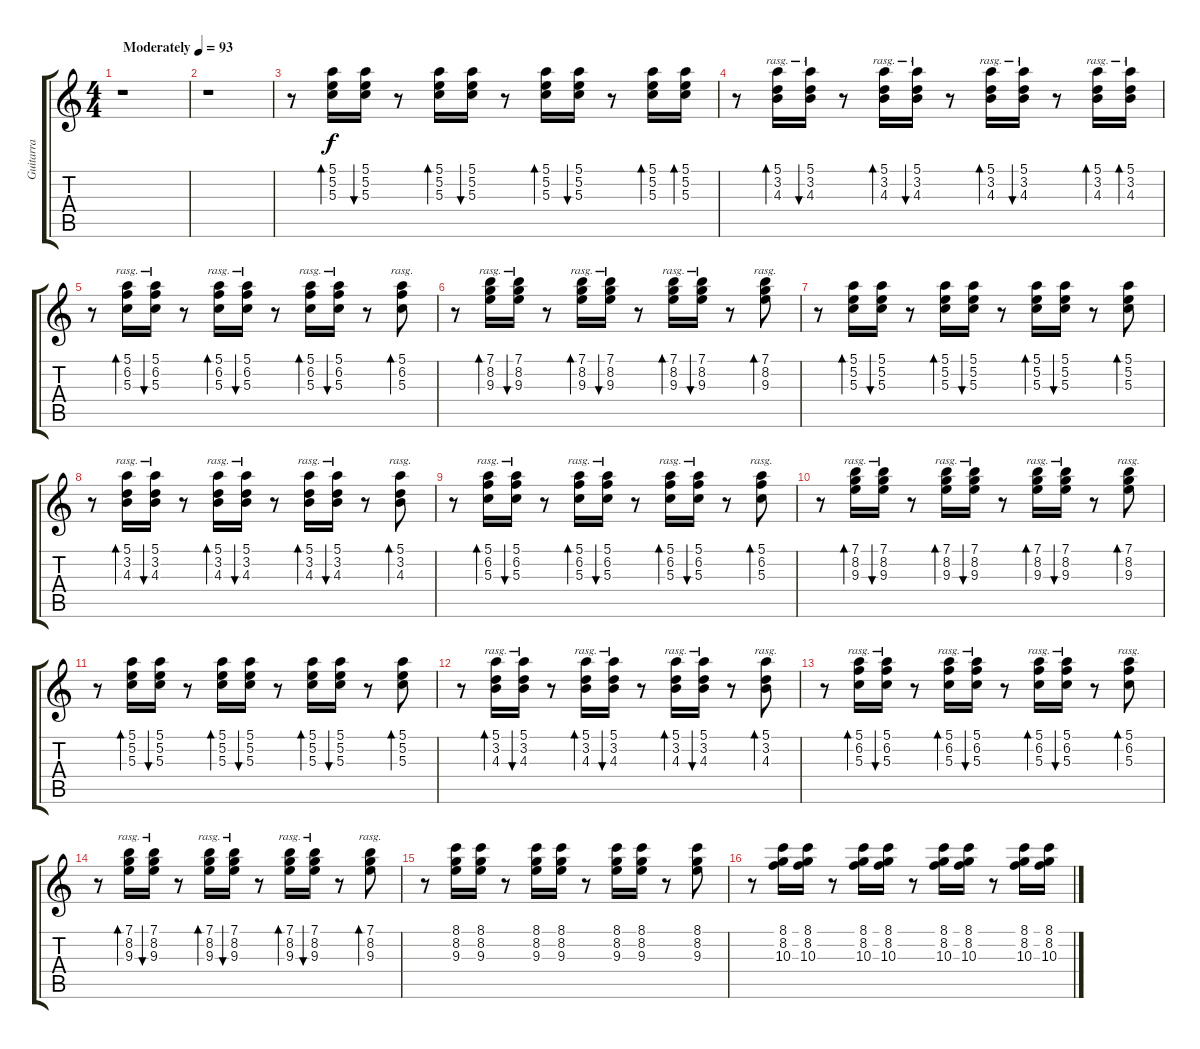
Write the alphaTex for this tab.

\track ("Guitarra" "Guitarra") {instrument electricguitarjazz bank 1}
\staff {score tabs}
\tuning (E4 B3 G3 D3 A2 E2) {hide}
\ts (4 4)
\tempo (93 "Moderately")
\clef g2
\ks c
r.1{dy f instrument electricguitarjazz} |
r.1 |
r.8 (5.1 5.2 5.3).16{bd 120} (5.1 5.2 5.3).16{bu 120} r.8 (5.1 5.2 5.3).16{bd 120} (5.1 5.2 5.3).16{bu 120} r.8 (5.1 5.2 5.3).16{bd 120} (5.1 5.2 5.3).16{bu 120} r.8 (5.1 5.2 5.3).16{bd 120} (5.1 5.2 5.3).16{bd 120} |
r.8 (5.1 3.2 4.3).16{bd 120 rasg ii} (5.1 3.2 4.3).16{bu 120 rasg ii} r.8 (5.1 3.2 4.3).16{bd 120 rasg ii} (5.1 3.2 4.3).16{bu 120 rasg ii} r.8 (5.1 3.2 4.3).16{bd 120 rasg ii} (5.1 3.2 4.3).16{bu 120 rasg ii} r.8 (5.1 3.2 4.3).16{bd 120 rasg ii} (5.1 3.2 4.3).16{bd 120 rasg ii} |
r.8 (5.1 6.2 5.3).16{bd 120 rasg ii} (5.1 6.2 5.3).16{bu 120 rasg ii} r.8 (5.1 6.2 5.3).16{bd 120 rasg ii} (5.1 6.2 5.3).16{bu 120 rasg ii} r.8 (5.1 6.2 5.3).16{bd 120 rasg ii} (5.1 6.2 5.3).16{bu 120 rasg ii} r.8 (5.1 6.2 5.3).8{bd 120 rasg ii} |
r.8 (7.1 8.2 9.3).16{bd 120 rasg ii} (7.1 8.2 9.3).16{bu 120 rasg ii} r.8 (7.1 8.2 9.3).16{bd 120 rasg ii} (7.1 8.2 9.3).16{bu 120 rasg ii} r.8 (7.1 8.2 9.3).16{bd 120 rasg ii} (7.1 8.2 9.3).16{bu 120 rasg ii} r.8 (7.1 8.2 9.3).8{bd 120 rasg ii} |
r.8 (5.1 5.2 5.3).16{bd 120} (5.1 5.2 5.3).16{bu 120} r.8 (5.1 5.2 5.3).16{bd 120} (5.1 5.2 5.3).16{bu 120} r.8 (5.1 5.2 5.3).16{bd 120} (5.1 5.2 5.3).16{bu 120} r.8 (5.1 5.2 5.3).8{bd 120} |
r.8 (5.1 3.2 4.3).16{bd 120 rasg ii} (5.1 3.2 4.3).16{bu 120 rasg ii} r.8 (5.1 3.2 4.3).16{bd 120 rasg ii} (5.1 3.2 4.3).16{bu 120 rasg ii} r.8 (5.1 3.2 4.3).16{bd 120 rasg ii} (5.1 3.2 4.3).16{bu 120 rasg ii} r.8 (5.1 3.2 4.3).8{bd 120 rasg ii} |
r.8 (5.1 6.2 5.3).16{bd 120 rasg ii} (5.1 6.2 5.3).16{bu 120 rasg ii} r.8 (5.1 6.2 5.3).16{bd 120 rasg ii} (5.1 6.2 5.3).16{bu 120 rasg ii} r.8 (5.1 6.2 5.3).16{bd 120 rasg ii} (5.1 6.2 5.3).16{bu 120 rasg ii} r.8 (5.1 6.2 5.3).8{bd 120 rasg ii} |
r.8 (7.1 8.2 9.3).16{bd 120 rasg ii} (7.1 8.2 9.3).16{bu 120 rasg ii} r.8 (7.1 8.2 9.3).16{bd 120 rasg ii} (7.1 8.2 9.3).16{bu 120 rasg ii} r.8 (7.1 8.2 9.3).16{bd 120 rasg ii} (7.1 8.2 9.3).16{bu 120 rasg ii} r.8 (7.1 8.2 9.3).8{bd 120 rasg ii} |
r.8 (5.1 5.2 5.3).16{bd 120} (5.1 5.2 5.3).16{bu 120} r.8 (5.1 5.2 5.3).16{bd 120} (5.1 5.2 5.3).16{bu 120} r.8 (5.1 5.2 5.3).16{bd 120} (5.1 5.2 5.3).16{bu 120} r.8 (5.1 5.2 5.3).8{bd 120} |
r.8 (5.1 3.2 4.3).16{bd 120 rasg ii} (5.1 3.2 4.3).16{bu 120 rasg ii} r.8 (5.1 3.2 4.3).16{bd 120 rasg ii} (5.1 3.2 4.3).16{bu 120 rasg ii} r.8 (5.1 3.2 4.3).16{bd 120 rasg ii} (5.1 3.2 4.3).16{bu 120 rasg ii} r.8 (5.1 3.2 4.3).8{bd 120 rasg ii} |
r.8 (5.1 6.2 5.3).16{bd 120 rasg ii} (5.1 6.2 5.3).16{bu 120 rasg ii} r.8 (5.1 6.2 5.3).16{bd 120 rasg ii} (5.1 6.2 5.3).16{bu 120 rasg ii} r.8 (5.1 6.2 5.3).16{bd 120 rasg ii} (5.1 6.2 5.3).16{bu 120 rasg ii} r.8 (5.1 6.2 5.3).8{bd 120 rasg ii} |
r.8 (7.1 8.2 9.3).16{bd 120 rasg ii} (7.1 8.2 9.3).16{bu 120 rasg ii} r.8 (7.1 8.2 9.3).16{bd 120 rasg ii} (7.1 8.2 9.3).16{bu 120 rasg ii} r.8 (7.1 8.2 9.3).16{bd 120 rasg ii} (7.1 8.2 9.3).16{bu 120 rasg ii} r.8 (7.1 8.2 9.3).8{bd 120 rasg ii} |
r.8 (8.1 8.2 9.3).16 (8.1 8.2 9.3).16 r.8 (8.1 8.2 9.3).16 (8.1 8.2 9.3).16 r.8 (8.1 8.2 9.3).16 (8.1 8.2 9.3).16 r.8 (8.1 8.2 9.3).8 |
r.8 (8.1 8.2 10.3).16 (8.1 8.2 10.3).16 r.8 (8.1 8.2 10.3).16 (8.1 8.2 10.3).16 r.8 (8.1 8.2 10.3).16 (8.1 8.2 10.3).16 r.8 (8.1 8.2 10.3).16 (8.1 8.2 10.3).16
